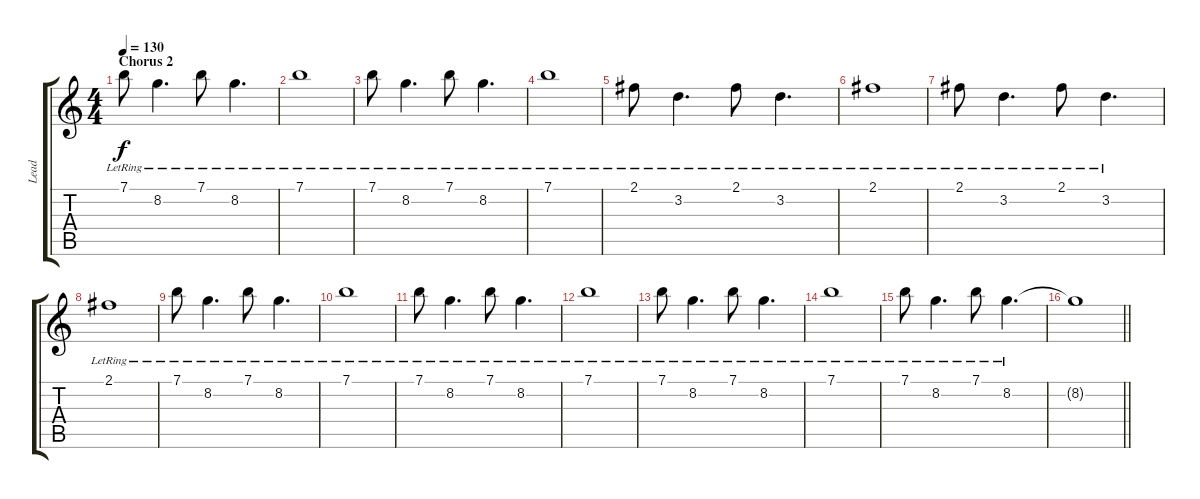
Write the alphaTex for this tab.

\track ("Lead" "Lead") {instrument acousticguitarsteel}
\staff {score tabs}
\tuning (E4 B3 G3 D3 A2 E2) {hide}
\ts (4 4)
\section ("" "Chorus 2")
\tempo 130
\clef g2
\ks c
7.1{lr}.8{dy f volume 11} 8.2{lr}.4{d} 7.1{lr}.8 8.2{lr}.4{d} |
7.1{lr}.1 |
7.1{lr}.8 8.2{lr}.4{d} 7.1{lr}.8 8.2{lr}.4{d} |
7.1{lr}.1 |
2.1{lr}.8 3.2{lr}.4{d} 2.1{lr}.8 3.2{lr}.4{d} |
2.1{lr}.1 |
2.1{lr}.8 3.2{lr}.4{d} 2.1{lr}.8 3.2{lr}.4{d} |
2.1{lr}.1 |
7.1{lr}.8 8.2{lr}.4{d} 7.1{lr}.8 8.2{lr}.4{d} |
7.1{lr}.1 |
7.1{lr}.8 8.2{lr}.4{d} 7.1{lr}.8 8.2{lr}.4{d} |
7.1{lr}.1 |
7.1{lr}.8 8.2{lr}.4{d} 7.1{lr}.8 8.2{lr}.4{d} |
7.1{lr}.1 |
7.1{lr}.8 8.2{lr}.4{d} 7.1{lr}.8 8.2{lr}.4{d} |
\barLineRight lightlight
8.2{t}.1
